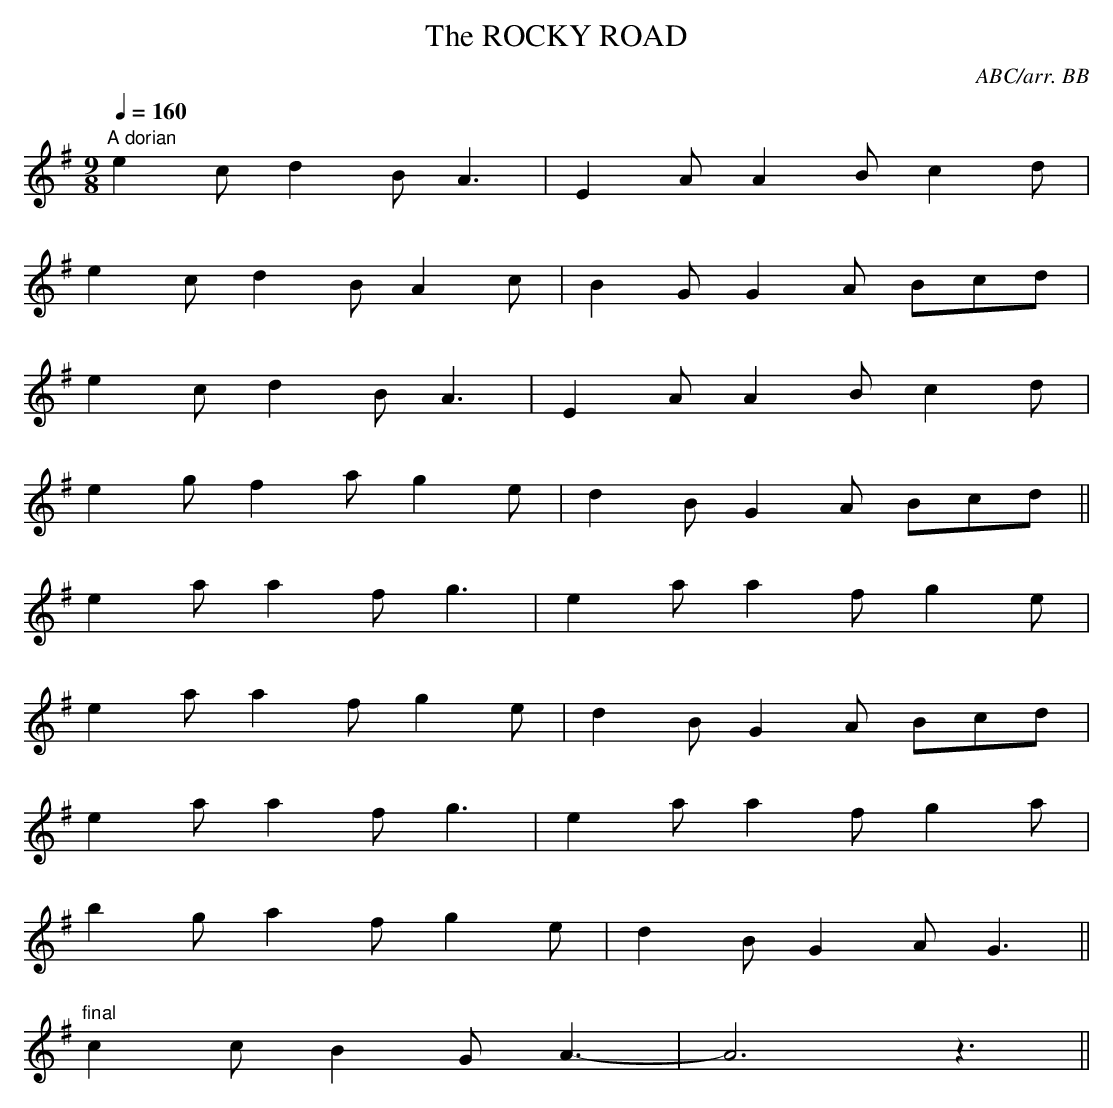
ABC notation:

X:1
T:ROCKY ROAD, The
C:ABC/arr. BB
Y:"moderately quick"
Q:1/4=160
L:1/8
M:9/8
K:G
"A dorian"
e2c d2B A3|E2A A2B c2d|
e2c d2B A2c|B2G G2A Bcd|
e2c d2B A3|E2A A2B c2d|
e2g f2a g2e|d2B G2A Bcd||
e2a a2f g3|e2a a2f g2e|
e2a a2f g2e|d2B G2A Bcd|
e2a a2f g3|e2a a2f g2a|
b2g a2f g2e|d2B G2A G3||
"final"c2c B2G A3-|A6z3||
